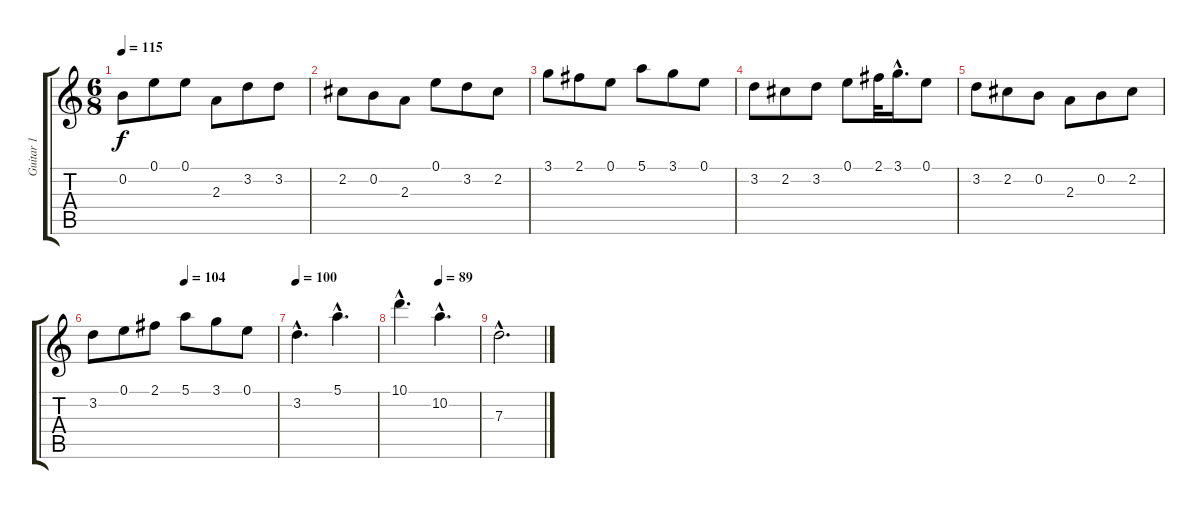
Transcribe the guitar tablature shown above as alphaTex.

\track ("Guitar 1" "Guitar 1") {instrument acousticguitarnylon}
\staff {score tabs}
\tuning (E4 B3 G3 D3 A2 E2) {hide}
\ts (6 8)
\tempo 115
\clef g2
\ks c
0.2.8{dy f} 0.1.8 0.1.8 2.3.8 3.2.8 3.2.8 |
2.2.8 0.2.8 2.3.8 0.1.8 3.2.8 2.2.8 |
3.1.8 2.1.8 0.1.8 5.1.8 3.1.8 0.1.8 |
3.2.8 2.2.8 3.2.8 0.1.8 2.1.32 3.1{hac}.16{d} 0.1.8 |
3.2.8 2.2.8 0.2.8 2.3.8 0.2.8 2.2.8 |
\tempo (104 0.5)
3.2.8 0.1.8 2.1.8 5.1.8 3.1.8 0.1.8 |
\tempo 100
3.2{hac}.4{d} 5.1{hac}.4{d} |
\tempo (89 0.5)
10.1{hac}.4{d} 10.2{hac}.4{d} |
7.3{hac}.2{d}
